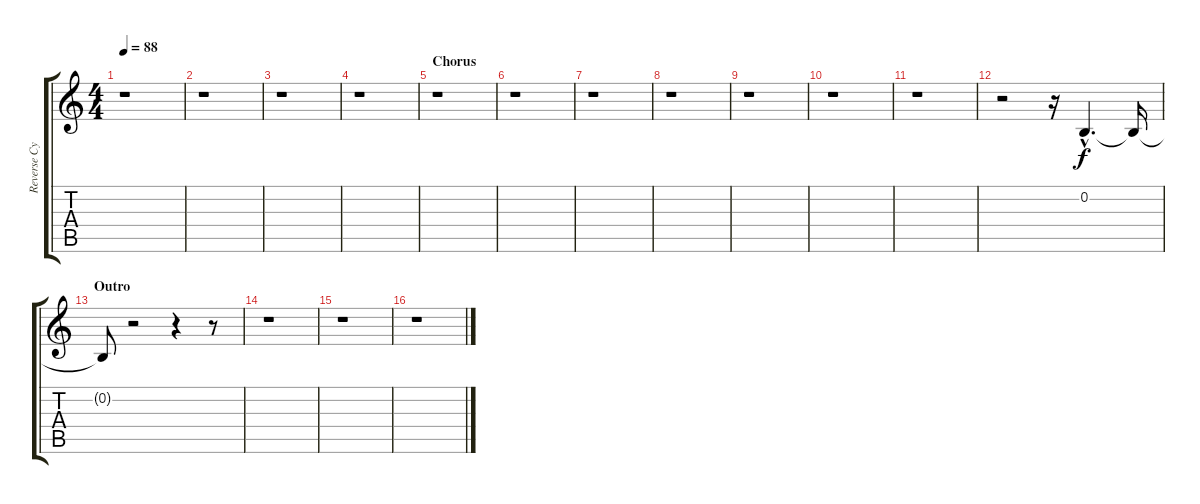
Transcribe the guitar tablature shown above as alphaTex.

\track ("Reverse Cymbal" "Reverse Cy") {instrument reversecymbal}
\staff {score tabs}
\tuning (E4 B3 G3 D3 A2 E2) {hide}
\ts (4 4)
\tempo 88
\clef g2
\ks c
r.1{dy f} |
r.1 |
r.1 |
r.1 |
\section ("" "Chorus")
r.1 |
r.1 |
r.1 |
r.1 |
r.1 |
r.1 |
r.1 |
r.2 r.16 0.2{hac}.4{d} 0.2{t}.16 |
\section ("" "Outro")
0.2{t}.8 r.2 r.4 r.8 |
r.1 |
r.1 |
r.1
